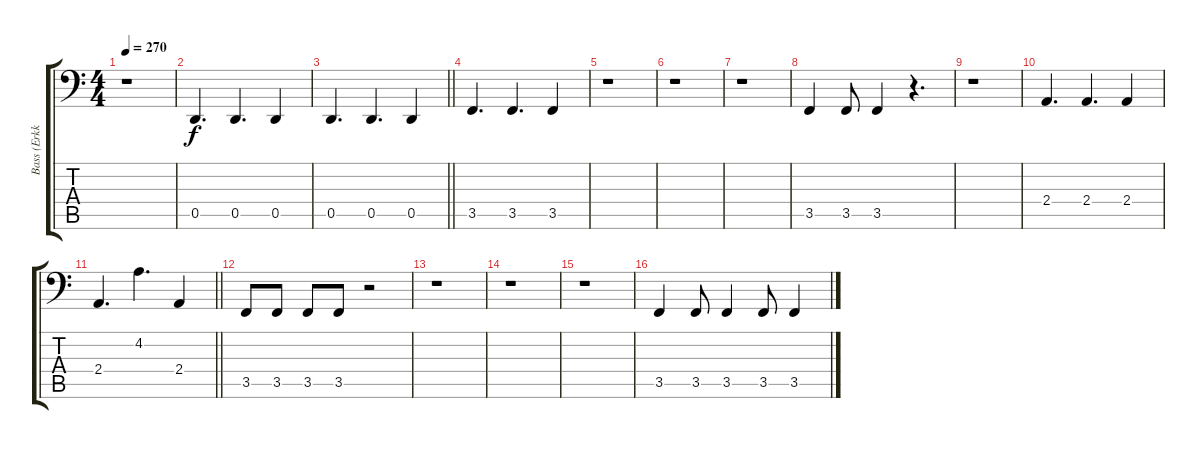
\track ("Bass (Erkki)" "Bass (Erkk") {instrument electricbassfinger}
\staff {score tabs}
\tuning (A2 F2 C2 G1 D1 A0) {hide}
\ts (4 4)
\tempo 270
\clef f4
\ks c
r.1{dy f} |
0.5.4{d} 0.5.4{d} 0.5.4 |
\barLineRight lightlight
0.5.4{d} 0.5.4{d} 0.5.4 |
3.5.4{d} 3.5.4{d} 3.5.4 |
r.1 |
r.1 |
r.1 |
3.5.4 3.5.8 3.5.4 r.4{d} |
r.1 |
2.4.4{d} 2.4.4{d} 2.4.4 |
\barLineRight lightlight
2.4.4{d} 4.2.4{d} 2.4.4 |
3.5.8 3.5.8 3.5.8 3.5.8 r.2 |
r.1 |
r.1 |
r.1 |
3.5.4 3.5.8 3.5.4 3.5.8 3.5.4
